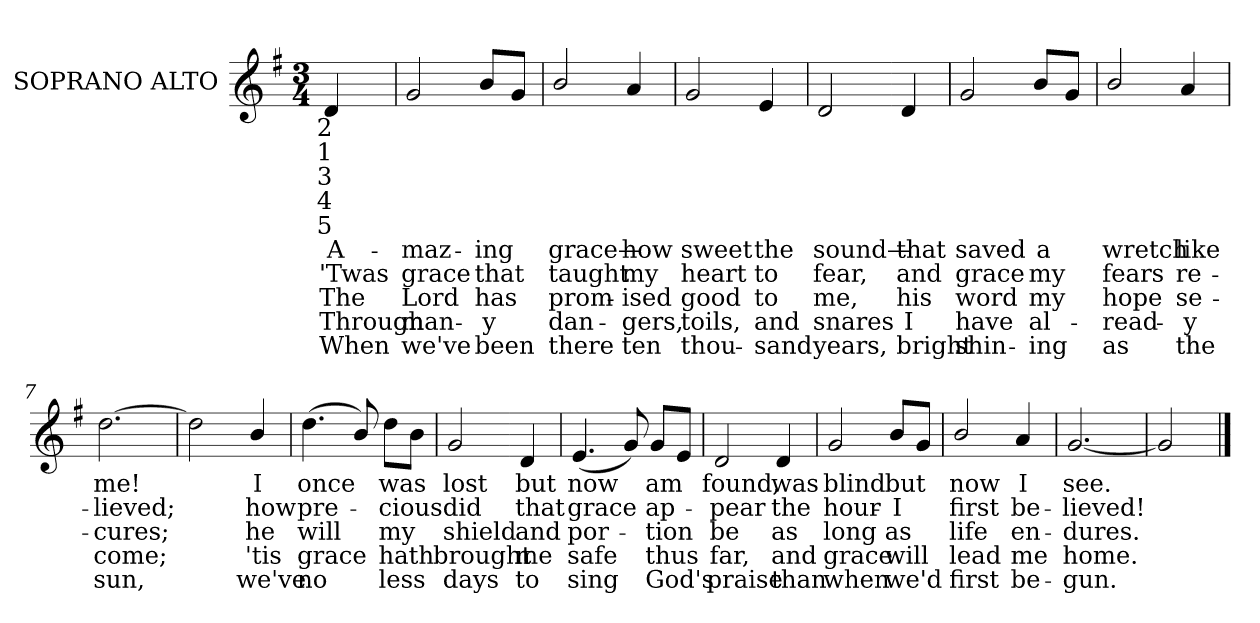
**kern	**text	**text	**text	**text	**text
*part1	*part1	*part1	*part1	*part1	*part1
*staff1	*staff1	*staff1	*staff1	*staff1	*staff1
*I"SOPRANO ALTO	*	*	*	*	*
*I'S. A.	*	*	*	*	*
!!LO:PB:g=z
*clefG2	*	*	*	*	*
*k[f#]	*	*	*	*	*
*G:	*	*	*	*	*
*M3/4	*	*	*	*	*
=	=	=	=	=	=
!LO:TX:b:cj:t=2	!	!	!	!	!
!LO:TX:b:cj:t=1	!	!	!	!	!
!LO:TX:b:cj:t=3	!	!	!	!	!
!LO:TX:b:cj:t=4	!	!	!	!	!
!LO:TX:b:cj:t=5	!	!	!	!	!
!	!LO:LY:b:color=#000000	!LO:LY:b:color=#000000	!LO:LY:b:color=#000000	!LO:LY:b:color=#000000	!LO:LY:b:color=#000000
4di/	A-	'Twas	The	Through	When
=	=	=	=	=	=
!	!LO:LY:b:color=#000000	!LO:LY:b:color=#000000	!LO:LY:b:color=#000000	!LO:LY:b:color=#000000	!LO:LY:b:color=#000000
2gi/	-maz-	grace	Lord	man-	we've
!	!LO:LY:b:color=#000000	!LO:LY:b:color=#000000	!LO:LY:b:color=#000000	!LO:LY:b:color=#000000	!LO:LY:b:color=#000000
8bi/L	-ing	that	has	-y	been
8gi/J	.	.	.	.	.
=1	=1	=1	=1	=1	=1
!	!LO:LY:b:color=#000000	!LO:LY:b:color=#000000	!LO:LY:b:color=#000000	!LO:LY:b:color=#000000	!LO:LY:b:color=#000000
2bi/	grace—	taught	prom-	dan-	there
!	!LO:LY:b:color=#000000	!LO:LY:b:color=#000000	!LO:LY:b:color=#000000	!LO:LY:b:color=#000000	!LO:LY:b:color=#000000
4ai/	how	my	-ised	-gers,	ten
=2	=2	=2	=2	=2	=2
!	!LO:LY:b:color=#000000	!LO:LY:b:color=#000000	!LO:LY:b:color=#000000	!LO:LY:b:color=#000000	!LO:LY:b:color=#000000
2gi/	sweet	heart	good	toils,	thou-
!	!LO:LY:b:color=#000000	!LO:LY:b:color=#000000	!LO:LY:b:color=#000000	!LO:LY:b:color=#000000	!LO:LY:b:color=#000000
4ei/	the	to	to	and	-sand
=3	=3	=3	=3	=3	=3
!	!LO:LY:b:color=#000000	!LO:LY:b:color=#000000	!LO:LY:b:color=#000000	!LO:LY:b:color=#000000	!LO:LY:b:color=#000000
2di/	sound—	fear,	me,	snares	years,
=4-	=4-	=4-	=4-	=4-	=4-
!	!LO:LY:b:color=#000000	!LO:LY:b:color=#000000	!LO:LY:b:color=#000000	!LO:LY:b:color=#000000	!LO:LY:b:color=#000000
4di/	that	and	his	I	bright
!!LO:LB:g=z
=5	=5	=5	=5	=5	=5
!	!LO:LY:b:color=#000000	!LO:LY:b:color=#000000	!LO:LY:b:color=#000000	!LO:LY:b:color=#000000	!LO:LY:b:color=#000000
2gi/	saved	grace	word	have	shin-
!	!LO:LY:b:color=#000000	!LO:LY:b:color=#000000	!LO:LY:b:color=#000000	!LO:LY:b:color=#000000	!LO:LY:b:color=#000000
8bi/L	a	my	my	al-	-ing
8gi/J	.	.	.	.	.
=6	=6	=6	=6	=6	=6
!	!LO:LY:b:color=#000000	!LO:LY:b:color=#000000	!LO:LY:b:color=#000000	!LO:LY:b:color=#000000	!LO:LY:b:color=#000000
2bi/	wretch	fears	hope	-read-	as
!	!LO:LY:b:color=#000000	!LO:LY:b:color=#000000	!LO:LY:b:color=#000000	!LO:LY:b:color=#000000	!LO:LY:b:color=#000000
4ai/	like	re-	se-	-y	the
=7	=7	=7	=7	=7	=7
!	!LO:LY:b:color=#000000	!LO:LY:b:color=#000000	!LO:LY:b:color=#000000	!LO:LY:b:color=#000000	!LO:LY:b:color=#000000
[2.ddi\	me!	-lieved;	-cures;	come;	sun,
=8	=8	=8	=8	=8	=8
2ddi\]	.	.	.	.	.
!	!LO:LY:b:color=#000000	!LO:LY:b:color=#000000	!LO:LY:b:color=#000000	!LO:LY:b:color=#000000	!LO:LY:b:color=#000000
4bi/	I	how	he	'tis	we've
=9	=9	=9	=9	=9	=9
!	!LO:LY:b:color=#000000	!LO:LY:b:color=#000000	!LO:LY:b:color=#000000	!LO:LY:b:color=#000000	!LO:LY:b:color=#000000
(4.ddi\	once	pre-	will	grace	no
8bi/)	.	.	.	.	.
!	!LO:LY:b:color=#000000	!LO:LY:b:color=#000000	!LO:LY:b:color=#000000	!LO:LY:b:color=#000000	!LO:LY:b:color=#000000
8ddi\L	was	-cious	my	hath	less
8bi\J	.	.	.	.	.
=10	=10	=10	=10	=10	=10
!	!LO:LY:b:color=#000000	!LO:LY:b:color=#000000	!LO:LY:b:color=#000000	!LO:LY:b:color=#000000	!LO:LY:b:color=#000000
2gi/	lost	did	shield	brought	days
!!LO:LB:g=z
=11-	=11-	=11-	=11-	=11-	=11-
!	!LO:LY:b:color=#000000	!LO:LY:b:color=#000000	!LO:LY:b:color=#000000	!LO:LY:b:color=#000000	!LO:LY:b:color=#000000
4di/	but	that	and	me	to
=12	=12	=12	=12	=12	=12
!	!LO:LY:b:color=#000000	!LO:LY:b:color=#000000	!LO:LY:b:color=#000000	!LO:LY:b:color=#000000	!LO:LY:b:color=#000000
(4.ei/	now	grace	por-	safe	sing
8gi/)	.	.	.	.	.
!	!LO:LY:b:color=#000000	!LO:LY:b:color=#000000	!LO:LY:b:color=#000000	!LO:LY:b:color=#000000	!LO:LY:b:color=#000000
8gi/L	am	ap-	-tion	thus	God's
8ei/J	.	.	.	.	.
=13	=13	=13	=13	=13	=13
!	!LO:LY:b:color=#000000	!LO:LY:b:color=#000000	!LO:LY:b:color=#000000	!LO:LY:b:color=#000000	!LO:LY:b:color=#000000
2di/	found,	-pear	be	far,	praise
!	!LO:LY:b:color=#000000	!LO:LY:b:color=#000000	!LO:LY:b:color=#000000	!LO:LY:b:color=#000000	!LO:LY:b:color=#000000
4di/	was	the	as	and	than
=14	=14	=14	=14	=14	=14
!	!LO:LY:b:color=#000000	!LO:LY:b:color=#000000	!LO:LY:b:color=#000000	!LO:LY:b:color=#000000	!LO:LY:b:color=#000000
2gi/	blind	hour-	long	grace	when
!	!LO:LY:b:color=#000000	!LO:LY:b:color=#000000	!LO:LY:b:color=#000000	!LO:LY:b:color=#000000	!LO:LY:b:color=#000000
8bi/L	but	-I	as	will	we'd
8gi/J	.	.	.	.	.
=15	=15	=15	=15	=15	=15
!	!LO:LY:b:color=#000000	!LO:LY:b:color=#000000	!LO:LY:b:color=#000000	!LO:LY:b:color=#000000	!LO:LY:b:color=#000000
2bi/	now	first	life	lead	first
!	!LO:LY:b:color=#000000	!LO:LY:b:color=#000000	!LO:LY:b:color=#000000	!LO:LY:b:color=#000000	!LO:LY:b:color=#000000
4ai/	I	be-	en-	me	be-
=16	=16	=16	=16	=16	=16
!	!LO:LY:b:color=#000000	!LO:LY:b:color=#000000	!LO:LY:b:color=#000000	!LO:LY:b:color=#000000	!LO:LY:b:color=#000000
[2.gi/	see.	-lieved!	-dures.	home.	-gun.
=17	=17	=17	=17	=17	=17
2gi/]	.	.	.	.	.
==	==	==	==	==	==
*-	*-	*-	*-	*-	*-
